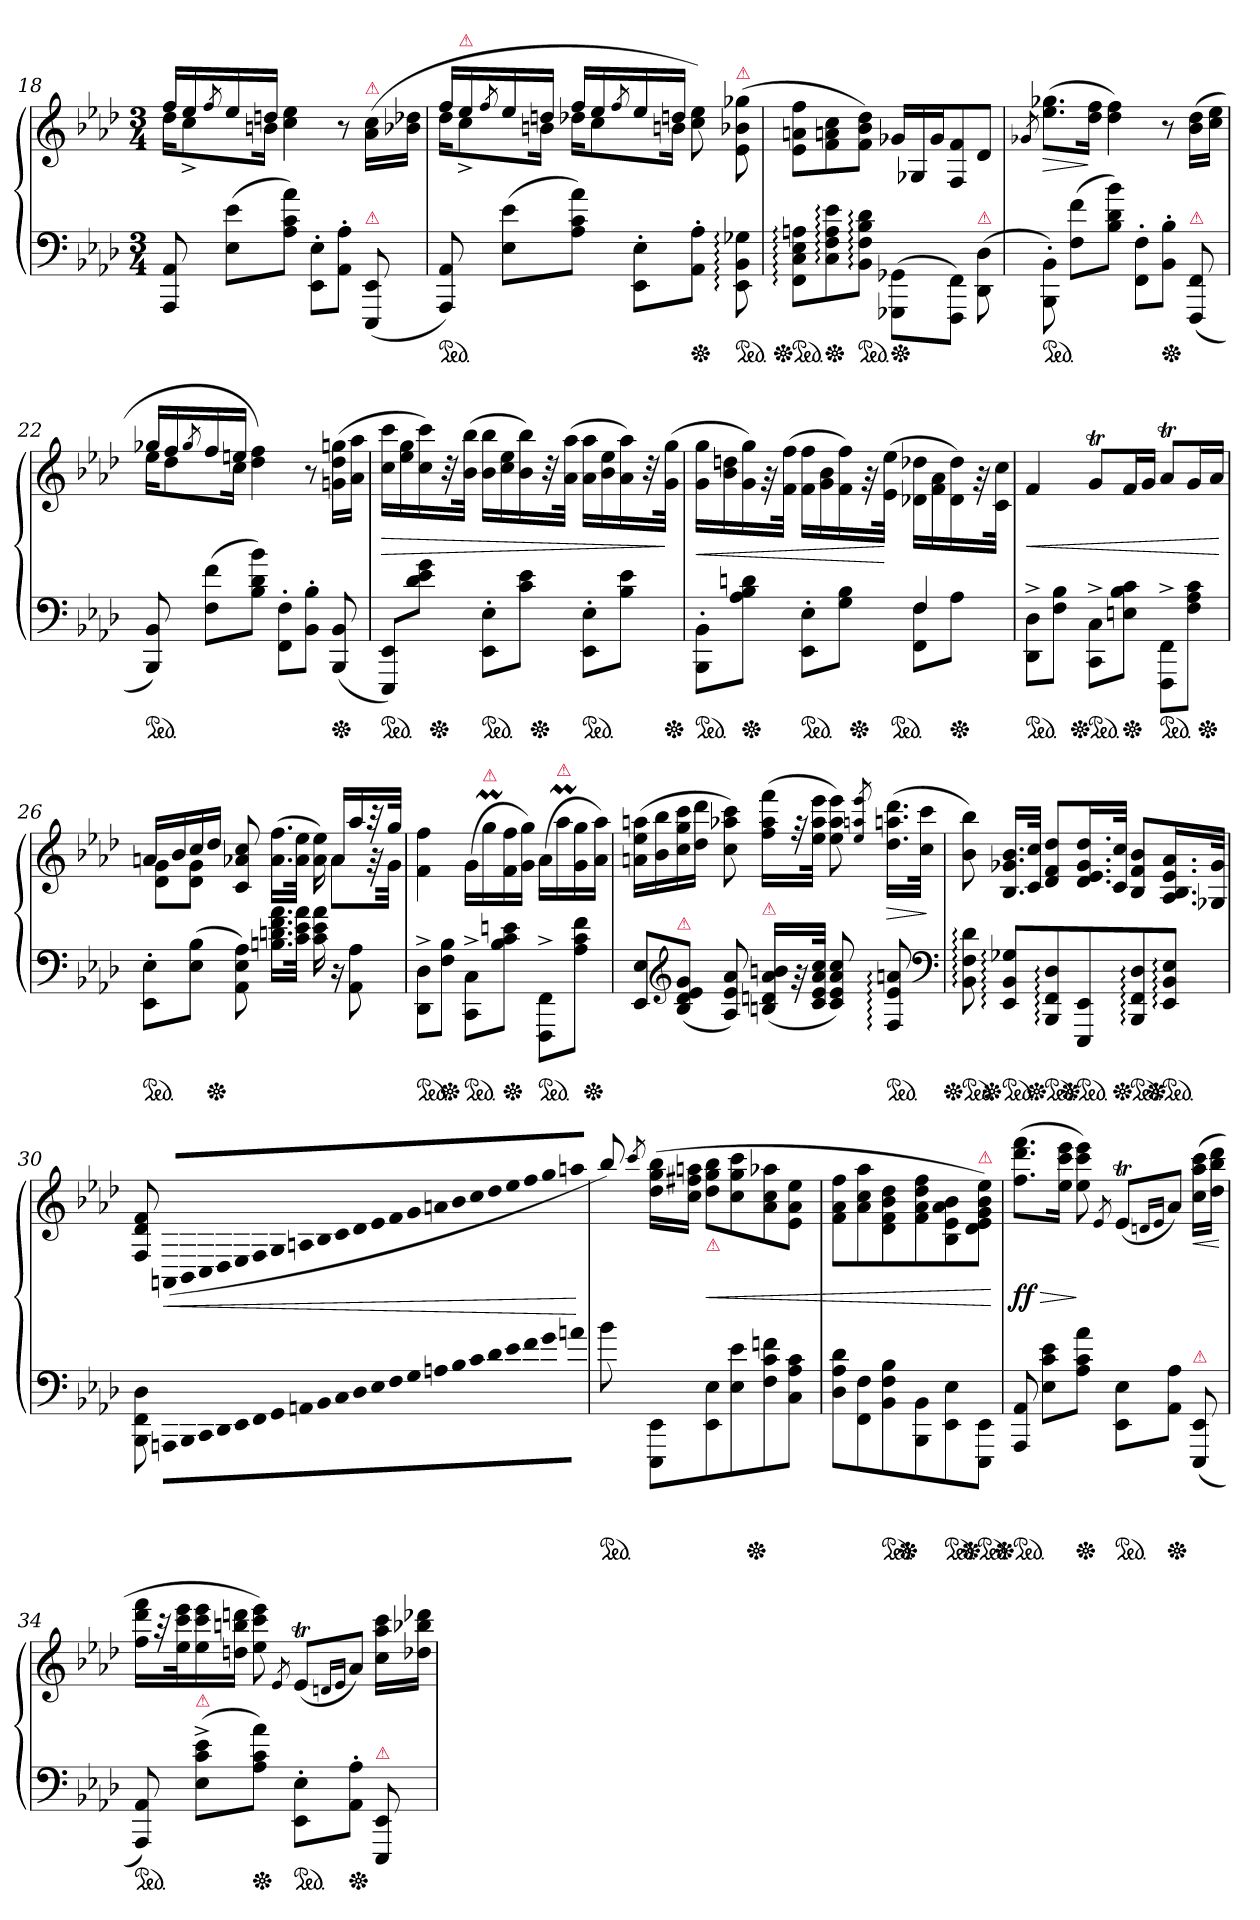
**kern	**kern	**dynam
*part1	*part1	*part1
*staff2	*staff1	*staff1/2
*clefF4	*clefG2	*
*k[b-e-a-d-]	*k[b-e-a-d-]	*
*A-:	*A-:	*
*M3/4	*M3/4	*
=18	=18	=18
*	*^	*
8AAA- 8AA-	16ffLL	16dd-KL	.
.	16ee-	8cc^<	.
.	8qff/	.	.
(>8E- 8e-L	16ee-	.	.
.	16ddnJJ	16bnJk	.
8A- 8c 8a-J)	2ryy	4cc 4ee-	.
8EE-'>\ 8E-'>\L	.	.	.
8AA-'> 8A-'>J	.	8r	.
!	!	!LO:TX:a:color=crimson:t=⚠	!
!LO:TX:a:color=crimson:t=⚠	!	!	!
(<8EEE- 8EE-	.	(>16a- 16ccLL	.
.	.	16b-X 16dd-XJJ	.
=19	=19	=19	=19
*ped	*	*	*
8AAA- 8AA-)	16ffLL	16dd-KL	.
!	!LO:TX:a:color=crimson:t=⚠	!	!
.	16ee-	8cc^<	.
.	8qff/	.	.
(>8E- 8e-L	16ee-	.	.
.	16ddnJJ	16bnJk	.
8A- 8c 8a-J)	16ffLL	16dd-XKL	.
.	16ee-	8cc	.
.	8qff/	.	.
8EE-'>\ 8E-'>\L	16ee-	.	.
.	16ddnJJ	16bnJk	.
*Xped	*	*	*
8AA-'> 8A-'>J	4ryy	8cc 8ee-)	.
!	!	!LO:TX:a:color=crimson:t=⚠	!
*ped	*	*	*
8EE-:\ 8BB-:\ 8G-X:\	.	(>8e-: 8b-X: 8gg-X:	.
*	*v	*v	*
=20	=20	=20
*Xped	*	*
*ped	*	*
8FF: 8C: 8E-: 8An:L	8e-\ 8an\ 8ff\L	.
*Xped	*	*
8C: 8F: 8A: 8e-:	8f 8an 8cc	.
*ped	*	*
8BB-: 8F: 8B-: 8d-:J	8f 8b- 8dd-J)	.
*	*Xtuplet	*
*Xped	*	*
(>8GGG-X\ 8GG-X\L	24g-XLL	.
.	24G-X	.
.	24g-J	.
8FFF\ 8FF\J)	8F/ 8f/	.
!LO:TX:a:color=crimson:t=⚠	!	!
(>8DD-\ 8D-\	8d-J	.
=21	=21	=21
.	8qg-X/	.
*ped	*	*
8BBB-'>\ 8BB-'>\)	(>8.ee- 8.gg-XL	>
(>8F 8fL	.	.
.	16dd- 16ffJk	]
8B- 8d- 8b-J)	4dd- 4ff)	.
8FF'> 8F'>L	.	.
*Xped	*	*
8BB-'> 8B-'>J	8r	.
!LO:TX:a:color=crimson:t=⚠	!	!
(<8FFF 8FF	(>16b- 16dd-LL	.
.	16cc 16ee-JJ	.
=22	=22	=22
*	*^	*
*ped	*	*	*
8BBB- 8BB-)	16gg-XLL	16ee-KL	.
.	16ff	8dd-	.
.	8qgg-/	.	.
(>8F 8fL	16ff	.	.
.	16eenJJ	16ccJk	.
8B- 8d- 8b-J)	2ryy	4dd- 4ff)	.
8FF'> 8F'>L	.	.	.
8BB-'> 8B-'>J	.	8r	.
*Xped	*	*	*
(<8BBB- 8BB-	.	(>16gn 16dd- 16ggnLL	.
.	.	16a- 16aa-JJ	.
=23	=23	=23	=23
!LO:TX:a:color=crimson:t=⚠	!	!	!
*	*v	*v	*
*ped	*	*
*	*^	*
*	*	*^	*
8EEE-/ 8EE-/L)	16cc 16cccLL	8ryy	4ryy	>
.	16ee- 16gg	.	.	.
8d-\ 8e-\ 8g\J	16cc 16ccc)	32ryy	.	.
*Xped	*	*	*	*
.	.	2ryy	.	.
.	32r	.	.	.
.	(>32b- 32bb-JJk	.	.	.
*ped	*	*	*	*
8EE-'> 8E-'>L	16b- 16bb-LL	.	8ryy	.
.	16cc 16ee-	.	.	.
8c 8e-J	16b- 16bb-)	.	32ryy	.
*Xped	*	*	*	*
.	.	.	4ryy	.
.	32r	.	.	.
.	(>32a- 32aa-JJk	.	.	.
*ped	*	*	*	*
8EE-'> 8E-'>L	16a- 16aa-LL	.	.	.
.	16b- 16ee-	.	.	.
8B- 8e-J	16a- 16aa-)	.	.	.
.	.	16.ryy	16.ryy	.
.	32r	.	.	.
*Xped	*	*	*	*
.	(>32g 32ggJJk	.	.	]
=24	=24	=24	=24	=24
*^	*	*	*	*
*ped	*	*	*	*	*
8BBB-'>\ 8BB-'>\L	4ryy	16g 16ggLL	4ryy	4ryy	<
.	.	16b- 16ddn	.	.	.
!LO:TX:a:color=crimson:t=⚠	!	!	!	!	!
*Xped	*	*	*	*	*
8A- 8B- 8dnJ	.	16g 16gg)	.	.	.
.	.	32rg	.	.	.
.	.	(>32f 32ffJJk	.	.	.
*ped	*	*	*	*	*
8EE-'>\ 8E-'>\L	4ryy	16f\ 16ff\LL	8ryy	8...ryy	.
.	.	16g 16b-	.	.	.
8G 8B-J	.	16f 16ff)	32ryy	.	.
*Xped	*	*	*	*	*
.	.	.	4ryy	.	.
.	.	32rg	.	.	.
.	.	(>32e- 32ee-JJk	.	.	[
*ped	*	*	*	*	*
.	.	.	.	4ryy	.
8FF\ 8F\L	4F/	16d-X\ 16dd-X\LL	.	.	.
.	.	16f 16a-	.	.	.
*Xped	*	*	*	*	*
8A-J	.	16d- 16dd-)	.	.	.
.	.	.	16.ryy	.	.
.	.	32rg	.	.	.
.	.	32c 32ccJJk	.	.	.
.	.	.	.	64ryy	.
*v	*v	*	*	*	*
=25	=25	=25	=25	=25
*ped	*	*	*	*
8DD-^>\ 8D-^>\L	4f	8.ryy	2ryy	<
8F 8B-J	.	.	.	.
*Xped	*	*	*	*
.	.	2ryy	.	.
*ped	*	*	*	*
8CC^>\ 8C^>\L	8gtL	.	.	.
*Xped	*	*	*	*
8En 8B- 8cJ	16fL	.	.	.
.	16gJJ	.	.	.
*ped	*	*	*	*
8FFF^>\ 8FF^>\L	8a-TL	.	8ryy	.
8F 8A- 8cJ	16gL	.	32ryy	.
*Xped	*	*	*	*
.	.	.	16.ryy	.
.	16a-JJ	16ryy	.	.
.	.	.	.	[
*	*	*v	*v	*
=26	=26	=26	=26
*ped	*	*	*
8EE-'>\ 8E-'>\L	16anLL	8d- 8gL	.
.	16b-	.	.
(>8E- 8B-J	16cc	8d- 8gJ	.
*Xped	*	*	*
.	16dd-JJ	.	.
8AA- 8E- 8A-)	8c 8a-X 8cc	4ryy	.
16.Bn\ 16.dn\ 16.f\ 16.a-\LL	(>16.a- 16.ffLL	.	.
32c\ 32e-\ 32a-\JJk	32a- 32ee-JJk	.	.
16c\ 16e-\ 16a-\	16a- 16ee-)	16ryy	.
16r	16a-LL	8a-L	.
8AA- 8A-	16aa-	.	.
.	32raa	32rg	.
.	32ggJJk	32gJkk	.
=27	=27	=27	=27
*ped	*	*	*
8DD-^>\ 8D-^>\L	4f 4ff	2ryy	.
*Xped	*	*	*
8F 8B-J	.	.	.
*ped	*	*	*
8CC^> 8C^>L	(>16gLL	.	.
!	!LO:TX:a:color=crimson:t=⚠	!	!
.	16ggm	.	.
!LO:TX:a:color=crimson:t=⚠	!	!	!
*Xped	*	*	*
8B- 8c 8enJ	16f 16ff	.	.
.	16g 16ggJJ)	.	.
*ped	*	*	*
8FFF^>\ 8FF^>\L	(>16a-LL	8ryy	.
!	!LO:TX:a:color=crimson:t=⚠	!	!
.	16aa-M	.	.
8A- 8c 8fJ	16g 16gg	32ryy	.
*Xped	*	*	*
.	.	16.ryy	.
.	16a- 16aa-JJ)	.	.
*	*v	*v	*
=28	=28	=28
8EE- 8E-L	(>16an 16ee- 16aanLL	.
.	16b- 16bb-	.
*clefG2	*	*
!LO:TX:a:color=crimson:t=⚠	!	!
(<8B- 8d- 8e- 8gJ	16cc 16gg 16ccc	.
.	16dd- 16ddd-JJ	.
8A- 8e- 8a-)	8cc 8aa-X 8ccc)	.
!LO:TX:a:color=crimson:t=⚠	!	!
(<16Bn 16dn 16a- 16bnLL	(>16ff 16aa- 16fffLL	.
32rg	32rff	.
32c 32e- 32a- 32ccJJk	32ee- 32aa- 32eee-JJk	.
8c 8e- 8a- 8cc)	8ee- 8aa- 8eee-)	.
.	8qee-/ 8qaan/ 8qeee-/	.
*ped	*	*
8F: 8e-: 8an:	(>16.dd- 16.aan 16.ddd-LL	>
.	32cc 32cccJJk	.
*clefF4	*	*
.	.	]
=29	=29	=29
*	*^	*
*	*	*^	*
*Xped	*	*	*	*
*ped	*	*	*	*
8BB-: 8F: 8d-:	8b- 8bb-)	16ryy	4ryy	.
*Xped	*	*	*	*
.	.	2ryy	.	.
*ped	*	*	*	*
8EE-: 8BB-: 8G-X:L	16.B- 16.g-X 16.b-LL	.	.	.
*Xped	*	*	*	*
.	32c 32ccJJk	.	.	.
*ped	*	*	*	*
8BBB-: 8FF: 8D-:	8d- 8f 8dd-L	.	16ryy	.
*Xped	*	*	*	*
.	.	.	4..ryy	.
*ped	*	*	*	*
8EEE- 8EE-	16.d- 16.e- 16.g- 16.dd-L	.	.	.
*Xped	*	*	*	*
.	32c 32ccJJk	.	.	.
*ped	*	*	*	*
8BBB-: 8FF: 8D-:	8B- 8f 8b-L	.	.	.
*Xped	*	*	*	*
.	.	8.ryy	.	.
*ped	*	*	*	*
8EE-: 8BB-: 8E-:J	16.A- 16.B- 16.e- 16.a-L	.	.	.
.	32G-X 32g-JJk	.	.	.
*	*v	*v	*v	*
=30	=30	=30
8BBB-\ 8FF\ 8D-\	8F/ 8d-/ 8f/	.
*Xtuplet	*	*
!LO:N:vis=8	!LO:N:vis=8	!
176%5AAAn!\L	(>176%5AAn!/L	<
!LO:N:vis=8	!LO:N:vis=8	!
176%5BBB-!\	176%5BB-!/	.
!LO:N:vis=8	!LO:N:vis=8	!
176%5CC!\	176%5C!/	.
!LO:N:vis=8	!LO:N:vis=8	!
176%5DD-!\	176%5D-!/	.
!LO:N:vis=8	!LO:N:vis=8	!
176%5EE-!\	176%5E-!/	.
!LO:N:vis=8	!LO:N:vis=8	!
176%5FF!\	176%5F!/	.
!LO:N:vis=8	!LO:N:vis=8	!
176%5GG!\	176%5G!/	.
!LO:N:vis=8	!LO:N:vis=8	!
176%5AAn!\	176%5An!/	.
!LO:N:vis=8	!LO:N:vis=8	!
176%5BB-!\	176%5B-!/	.
!LO:N:vis=8	!LO:N:vis=8	!
176%5C!	176%5c!	.
!LO:N:vis=8	!LO:N:vis=8	!
176%5D-!	176%5d-!	.
!LO:N:vis=8	!LO:N:vis=8	!
176%5E-!	176%5e-!	.
!LO:N:vis=8	!LO:N:vis=8	!
176%5F!	176%5f!	.
!LO:N:vis=8	!LO:N:vis=8	!
176%5G!	176%5g!	.
!LO:N:vis=8	!LO:N:vis=8	!
176%5An!	176%5an!	.
!LO:N:vis=8	!LO:N:vis=8	!
176%5B-!	176%5b-!	.
!LO:N:vis=8	!LO:N:vis=8	!
176%5c!	176%5cc!	.
!LO:N:vis=8	!LO:N:vis=8	!
176%5d-!\	176%5dd-!/	.
!LO:N:vis=8	!LO:N:vis=8	!
176%5e-!\	176%5ee-!/	.
!LO:N:vis=8	!LO:N:vis=8	!
176%5f!\	176%5ff!/	.
!LO:N:vis=8	!LO:N:vis=8	!
176%5g!\	176%5gg!/	.
!LO:N:vis=8	!LO:N:vis=8	!
176%5an!J	176%5aan!J	.
.	.	[
=31	=31	=31
*	*^	*
*ped	*	*	*
8b-\	8bb-/)	4..ryy	.
.	8qccc/	.	.
8EEE-\ 8EE-\L	(>16dd- 16gg 16bb-LL	.	.
.	16cc 16ff#X 16aanJJ	.	.
!	!LO:TX:b:i:color=crimson:t=⚠	!	!
8EE- 8E-	8dd- 8gg 8bb-L	.	<
8E- 8e-	8cc 8gg 8ccc	.	.
*Xped	*	*	*
.	.	4ryy	.
8F 8c 8fn	8a- 8cc 8aa-X	.	.
8C 8A- 8cJ	8e- 8a- 8ee-J	.	.
.	.	16ryy	.
=32	=32	=32	=32
*	*	*^	*
8D-\ 8A-\ 8d-\L	8f\ 8a-\ 8ff\L	4ryy	2ryy	.
8FF 8F	8a- 8cc 8aa-	.	.	.
*ped	*	*	*	*
8BB- 8F 8B-	8d- 8f 8b- 8dd-	16ryy	.	.
*Xped	*	*	*	*
.	.	4..ryy	.	.
8BBB- 8BB-	8f 8a- 8dd- 8ff	.	.	.
*ped	*	*	*	*
8EE- 8E-	8B- 8e- 8a- 8b-	.	16ryy	.
*Xped	*	*	*	*
.	.	.	8.ryy	.
!	!LO:TX:a:color=crimson:t=⚠	!	!	!
*ped	*	*	*	*
8EEE- 8EE-J	8d- 8e- 8g 8b- 8ee-J)	.	.	.
.	.	.	.	[
*	*v	*v	*v	*
=33	=33	=33
*Xped	*	*
*ped	*	*
8AAA- 8AA-	(>8.ff 8.ddd- 8.fffL	> ff
8E- 8c 8e-L	.	.
.	16ee- 16ccc 16eee-Jk	.
*Xped	*	*
8A- 8c 8a-J	8ee- 8ccc 8eee-)	]
.	8qe-/	.
*ped	*	*
8EE-\ 8E-\L	(<8e-TL	.
.	16qqdn/LL	.
.	16qqe-/JJ	.
*Xped	*	*
8AA- 8A-J	8a-J)	.
!LO:TX:a:color=crimson:t=⚠	!	!
(<8EEE- 8EE-	(>16cc 16aa- 16cccLL	<
.	16dd- 16bb- 16ddd-JJ	.
.	.	[
=34	=34	=34
!LO:TX:a:color=crimson:t=⚠	!	!
*ped	*	*
8AAA- 8AA-)	16ff 16ddd- 16fffLL	.
.	32raa	.
.	32ee- 32ccc 32eee-K	.
!LO:TX:a:color=crimson:t=⚠	!	!
(>8E-^> 8c^> 8e-^>L	16ee- 16ccc 16eee-	.
.	16ddn 16bbn 16dddnJJ	.
*Xped	*	*
8A- 8c 8a-J)	8ee- 8ccc 8eee-)	.
.	8qe-/	.
*ped	*	*
8EE-'>\ 8E-'>\L	(<8e-TL	.
.	16qqdn/LL	.
.	16qqe-/JJ	.
*Xped	*	*
8AA-'> 8A-'>J	8a-J)	.
!LO:TX:a:color=crimson:t=⚠	!	!
8EEE- 8EE-	16cc 16aa- 16cccLL	.
.	16dd-X 16bb-X 16ddd-XJJ	.
=	=	=
*-	*-	*-
